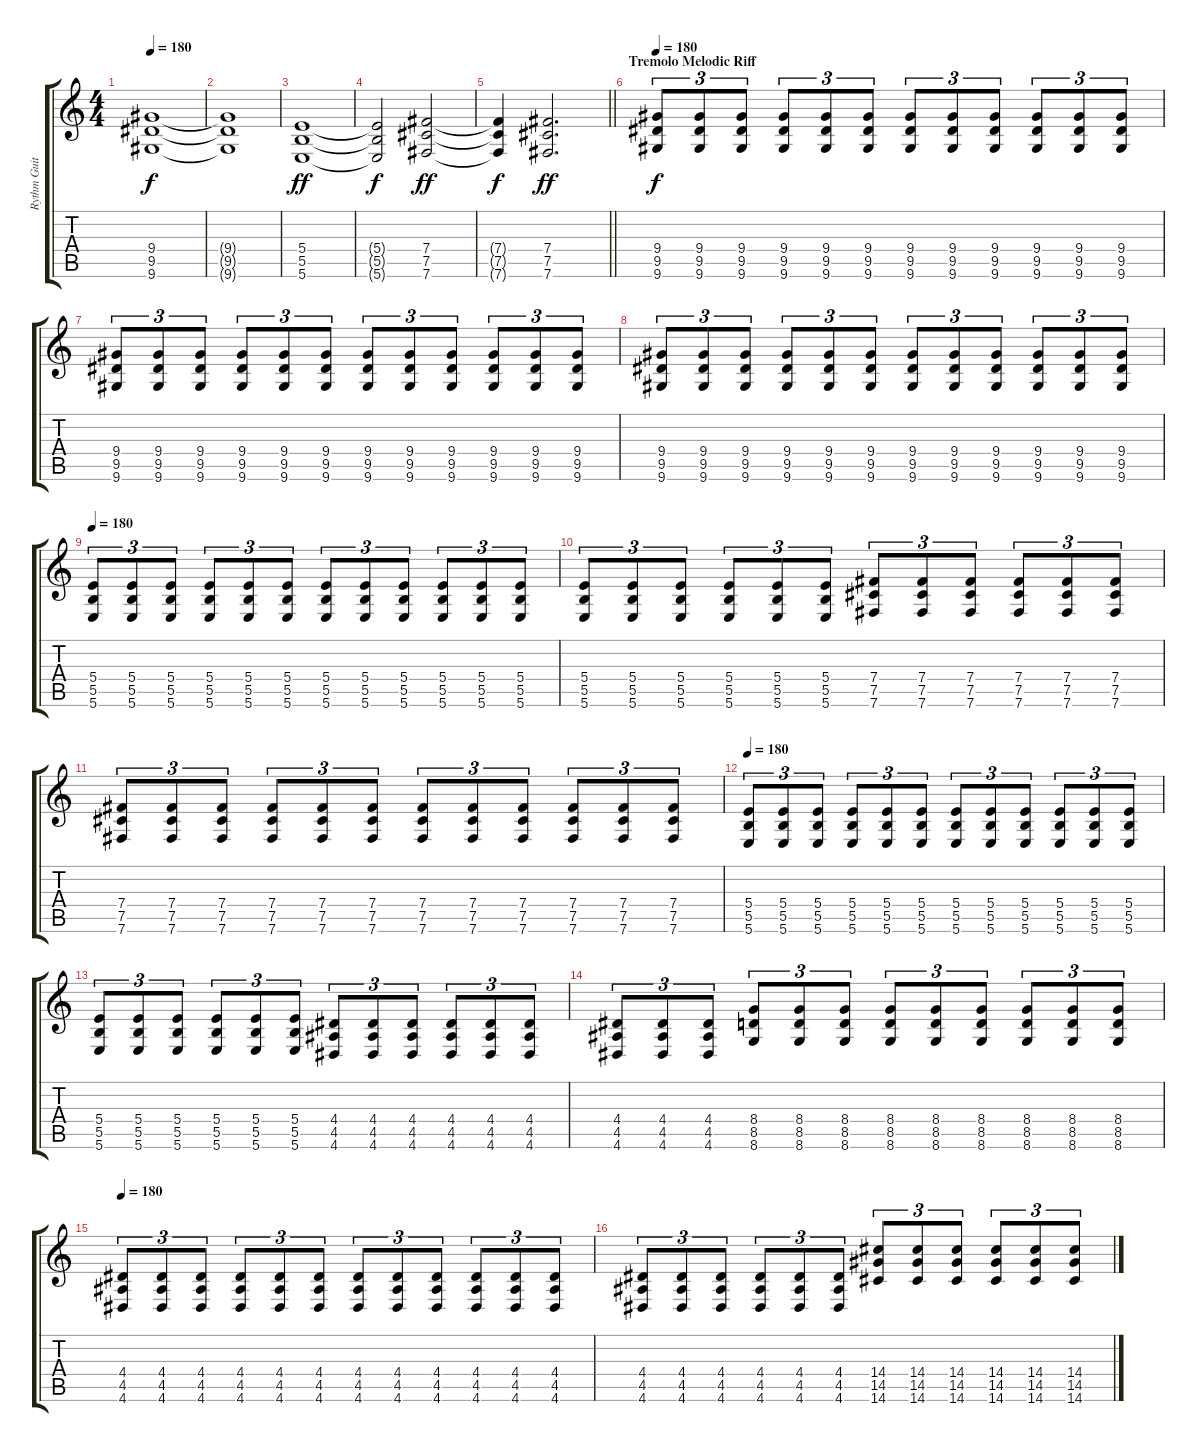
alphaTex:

\track ("Rythm Guitar II" "Rythm Guit") {instrument overdrivenguitar}
\staff {score tabs}
\tuning (Db4 Ab3 E3 B2 Gb2 B1) {hide}
\ts (4 4)
\tempo 180
\clef g2
\ks c
(9.4{t} 9.5{t} 9.6{t}).1{dy f} |
(9.4{t} 9.5{t} 9.6{t}).1 |
(5.4 5.5 5.6).1{dy ff} |
(5.4{t} 5.5{t} 5.6{t}).2{dy f} (7.4 7.5 7.6).2{dy ff} |
\barLineRight lightlight
(7.4{t} 7.5{t} 7.6{t}).4{dy f} (7.4 7.5 7.6).2{d dy ff} |
\section ("" "Tremolo Melodic Riff")
\tempo 180
(9.4 9.5 9.6).8{tu (3 2) dy f} (9.4 9.5 9.6).8{tu (3 2)} (9.4 9.5 9.6).8{tu (3 2)} (9.4 9.5 9.6).8{tu (3 2)} (9.4 9.5 9.6).8{tu (3 2)} (9.4 9.5 9.6).8{tu (3 2)} (9.4 9.5 9.6).8{tu (3 2)} (9.4 9.5 9.6).8{tu (3 2)} (9.4 9.5 9.6).8{tu (3 2)} (9.4 9.5 9.6).8{tu (3 2)} (9.4 9.5 9.6).8{tu (3 2)} (9.4 9.5 9.6).8{tu (3 2)} |
(9.4 9.5 9.6).8{tu (3 2)} (9.4 9.5 9.6).8{tu (3 2)} (9.4 9.5 9.6).8{tu (3 2)} (9.4 9.5 9.6).8{tu (3 2)} (9.4 9.5 9.6).8{tu (3 2)} (9.4 9.5 9.6).8{tu (3 2)} (9.4 9.5 9.6).8{tu (3 2)} (9.4 9.5 9.6).8{tu (3 2)} (9.4 9.5 9.6).8{tu (3 2)} (9.4 9.5 9.6).8{tu (3 2)} (9.4 9.5 9.6).8{tu (3 2)} (9.4 9.5 9.6).8{tu (3 2)} |
(9.4 9.5 9.6).8{tu (3 2)} (9.4 9.5 9.6).8{tu (3 2)} (9.4 9.5 9.6).8{tu (3 2)} (9.4 9.5 9.6).8{tu (3 2)} (9.4 9.5 9.6).8{tu (3 2)} (9.4 9.5 9.6).8{tu (3 2)} (9.4 9.5 9.6).8{tu (3 2)} (9.4 9.5 9.6).8{tu (3 2)} (9.4 9.5 9.6).8{tu (3 2)} (9.4 9.5 9.6).8{tu (3 2)} (9.4 9.5 9.6).8{tu (3 2)} (9.4 9.5 9.6).8{tu (3 2)} |
\tempo 180
(5.4 5.5 5.6).8{tu (3 2)} (5.4 5.5 5.6).8{tu (3 2)} (5.4 5.5 5.6).8{tu (3 2)} (5.4 5.5 5.6).8{tu (3 2)} (5.4 5.5 5.6).8{tu (3 2)} (5.4 5.5 5.6).8{tu (3 2)} (5.4 5.5 5.6).8{tu (3 2)} (5.4 5.5 5.6).8{tu (3 2)} (5.4 5.5 5.6).8{tu (3 2)} (5.4 5.5 5.6).8{tu (3 2)} (5.4 5.5 5.6).8{tu (3 2)} (5.4 5.5 5.6).8{tu (3 2)} |
(5.4 5.5 5.6).8{tu (3 2)} (5.4 5.5 5.6).8{tu (3 2)} (5.4 5.5 5.6).8{tu (3 2)} (5.4 5.5 5.6).8{tu (3 2)} (5.4 5.5 5.6).8{tu (3 2)} (5.4 5.5 5.6).8{tu (3 2)} (7.4 7.5 7.6).8{tu (3 2)} (7.4 7.5 7.6).8{tu (3 2)} (7.4 7.5 7.6).8{tu (3 2)} (7.4 7.5 7.6).8{tu (3 2)} (7.4 7.5 7.6).8{tu (3 2)} (7.4 7.5 7.6).8{tu (3 2)} |
(7.4 7.5 7.6).8{tu (3 2)} (7.4 7.5 7.6).8{tu (3 2)} (7.4 7.5 7.6).8{tu (3 2)} (7.4 7.5 7.6).8{tu (3 2)} (7.4 7.5 7.6).8{tu (3 2)} (7.4 7.5 7.6).8{tu (3 2)} (7.4 7.5 7.6).8{tu (3 2)} (7.4 7.5 7.6).8{tu (3 2)} (7.4 7.5 7.6).8{tu (3 2)} (7.4 7.5 7.6).8{tu (3 2)} (7.4 7.5 7.6).8{tu (3 2)} (7.4 7.5 7.6).8{tu (3 2)} |
\tempo 180
(5.4 5.5 5.6).8{tu (3 2)} (5.4 5.5 5.6).8{tu (3 2)} (5.4 5.5 5.6).8{tu (3 2)} (5.4 5.5 5.6).8{tu (3 2)} (5.4 5.5 5.6).8{tu (3 2)} (5.4 5.5 5.6).8{tu (3 2)} (5.4 5.5 5.6).8{tu (3 2)} (5.4 5.5 5.6).8{tu (3 2)} (5.4 5.5 5.6).8{tu (3 2)} (5.4 5.5 5.6).8{tu (3 2)} (5.4 5.5 5.6).8{tu (3 2)} (5.4 5.5 5.6).8{tu (3 2)} |
(5.4 5.5 5.6).8{tu (3 2)} (5.4 5.5 5.6).8{tu (3 2)} (5.4 5.5 5.6).8{tu (3 2)} (5.4 5.5 5.6).8{tu (3 2)} (5.4 5.5 5.6).8{tu (3 2)} (5.4 5.5 5.6).8{tu (3 2)} (4.4 4.5 4.6).8{tu (3 2)} (4.4 4.5 4.6).8{tu (3 2)} (4.4 4.5 4.6).8{tu (3 2)} (4.4 4.5 4.6).8{tu (3 2)} (4.4 4.5 4.6).8{tu (3 2)} (4.4 4.5 4.6).8{tu (3 2)} |
(4.4 4.5 4.6).8{tu (3 2)} (4.4 4.5 4.6).8{tu (3 2)} (4.4 4.5 4.6).8{tu (3 2)} (8.4 8.5 8.6).8{tu (3 2)} (8.4 8.5 8.6).8{tu (3 2)} (8.4 8.5 8.6).8{tu (3 2)} (8.4 8.5 8.6).8{tu (3 2)} (8.4 8.5 8.6).8{tu (3 2)} (8.4 8.5 8.6).8{tu (3 2)} (8.4 8.5 8.6).8{tu (3 2)} (8.4 8.5 8.6).8{tu (3 2)} (8.4 8.5 8.6).8{tu (3 2)} |
\tempo 180
(4.4 4.5 4.6).8{tu (3 2)} (4.4 4.5 4.6).8{tu (3 2)} (4.4 4.5 4.6).8{tu (3 2)} (4.4 4.5 4.6).8{tu (3 2)} (4.4 4.5 4.6).8{tu (3 2)} (4.4 4.5 4.6).8{tu (3 2)} (4.4 4.5 4.6).8{tu (3 2)} (4.4 4.5 4.6).8{tu (3 2)} (4.4 4.5 4.6).8{tu (3 2)} (4.4 4.5 4.6).8{tu (3 2)} (4.4 4.5 4.6).8{tu (3 2)} (4.4 4.5 4.6).8{tu (3 2)} |
(4.4 4.5 4.6).8{tu (3 2)} (4.4 4.5 4.6).8{tu (3 2)} (4.4 4.5 4.6).8{tu (3 2)} (4.4 4.5 4.6).8{tu (3 2)} (4.4 4.5 4.6).8{tu (3 2)} (4.4 4.5 4.6).8{tu (3 2)} (14.4 14.5 14.6).8{tu (3 2)} (14.4 14.5 14.6).8{tu (3 2)} (14.4 14.5 14.6).8{tu (3 2)} (14.4 14.5 14.6).8{tu (3 2)} (14.4 14.5 14.6).8{tu (3 2)} (14.4 14.5 14.6).8{tu (3 2)}
